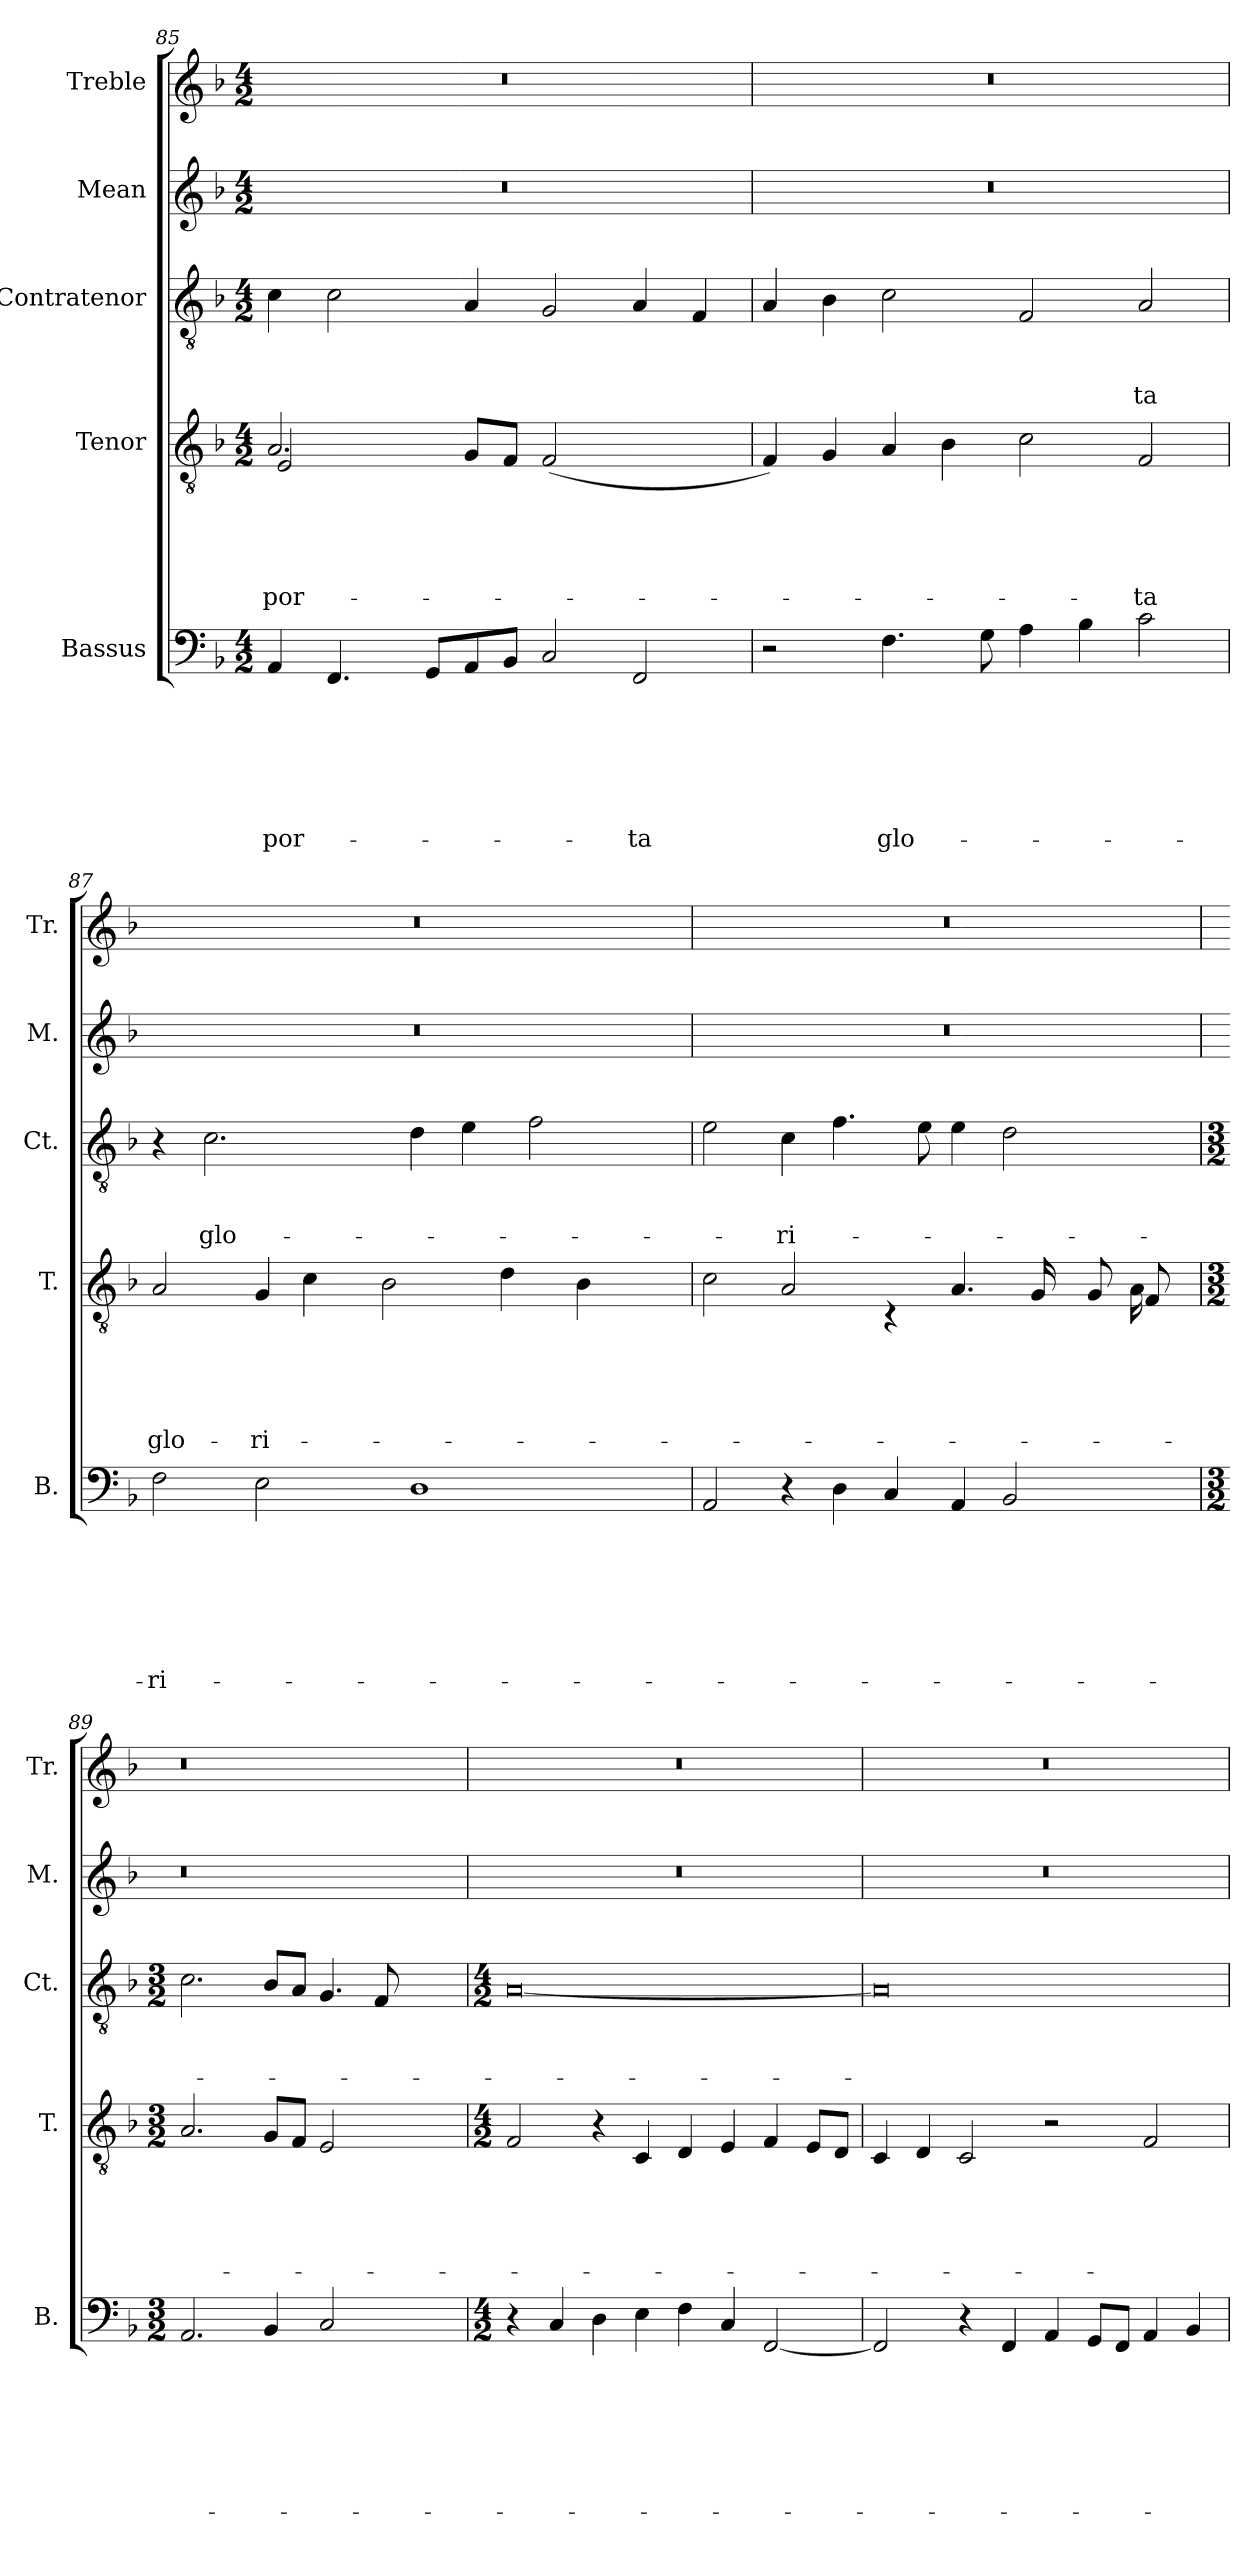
**kern	**text	**text	**text	**text	**text	**text	**text	**kern	**text	**text	**text	**text	**text	**kern	**text	**text	**text	**kern	**kern
*part5	*part5	*part5	*part5	*part5	*part5	*part5	*part5	*part4	*part4	*part4	*part4	*part4	*part4	*part3	*part3	*part3	*part3	*part2	*part1
*staff5	*staff5	*staff5	*staff5	*staff5	*staff5	*staff5	*staff5	*staff4	*staff4	*staff4	*staff4	*staff4	*staff4	*staff3	*staff3	*staff3	*staff3	*staff2	*staff1
*I"Bassus	*	*	*	*	*	*	*	*I"Tenor	*	*	*	*	*	*I"Contratenor	*	*	*	*I"Mean	*I"Treble
*I'B.	*	*	*	*	*	*	*	*I'T.	*	*	*	*	*	*I'Ct.	*	*	*	*I'M.	*I'Tr.
!!LO:LB:g=z
*clefF4	*	*	*	*	*	*	*	*clefGv2	*	*	*	*	*	*clefGv2	*	*	*	*clefG2	*clefG2
*k[b-]	*	*	*	*	*	*	*	*k[b-]	*	*	*	*	*	*k[b-]	*	*	*	*k[b-]	*k[b-]
*F:	*	*	*	*	*	*	*	*F:	*	*	*	*	*	*F:	*	*	*	*F:	*F:
*M4/2	*	*	*	*	*	*	*	*M4/2	*	*	*	*	*	*M4/2	*	*	*	*M4/2	*M4/2
=85	=85	=85	=85	=85	=85	=85	=85	=85	=85	=85	=85	=85	=85	=85	=85	=85	=85	=85	=85
!	!	!	!	!	!	!	!LO:LY:b	!	!	!	!	!	!LO:LY:b	!	!	!	!	!	!
*	*	*	*	*	*	*	*	*^	*	*	*	*	*	*	*	*	*	*	*
4AA/	.	.	.	.	.	.	por-	2.A/	2E/	.	.	.	.	por-	4c\	.	.	.	0r	0r
4.FF/	.	.	.	.	.	.	.	.	.	.	.	.	.	.	2c\	.	.	.	.	.
.	.	.	.	.	.	.	.	.	2ryy	.	.	.	.	.	.	.	.	.	.	.
8GG/L	.	.	.	.	.	.	.	.	.	.	.	.	.	.	.	.	.	.	.	.
8AA/	.	.	.	.	.	.	.	8G/L	.	.	.	.	.	.	4A/	.	.	.	.	.
8BB-/J	.	.	.	.	.	.	.	8F/J	.	.	.	.	.	.	.	.	.	.	.	.
2C/	.	.	.	.	.	.	.	(<2F/	1ryy	.	.	.	.	.	2G/	.	.	.	.	.
!	!	!	!	!	!	!	!LO:LY:b	!	!	!	!	!	!	!	!	!	!	!	!	!
2FF/	.	.	.	.	.	.	-ta	2ryy	.	.	.	.	.	.	4A/	.	.	.	.	.
.	.	.	.	.	.	.	.	.	.	.	.	.	.	.	4F/	.	.	.	.	.
*	*	*	*	*	*	*	*	*v	*v	*	*	*	*	*	*	*	*	*	*	*
=86	=86	=86	=86	=86	=86	=86	=86	=86	=86	=86	=86	=86	=86	=86	=86	=86	=86	=86	=86
2r	.	.	.	.	.	.	.	4F/)	.	.	.	.	.	4A/	.	.	.	0r	0r
.	.	.	.	.	.	.	.	4G/	.	.	.	.	.	4B-\	.	.	.	.	.
!	!	!	!	!	!	!	!LO:LY:b	!	!	!	!	!	!	!	!	!	!	!	!
4.F\	.	.	.	.	.	.	glo-	4A/	.	.	.	.	.	2c\	.	.	.	.	.
.	.	.	.	.	.	.	.	4B-\	.	.	.	.	.	.	.	.	.	.	.
8G\	.	.	.	.	.	.	.	.	.	.	.	.	.	.	.	.	.	.	.
4A\	.	.	.	.	.	.	.	2c\	.	.	.	.	.	2F/	.	.	.	.	.
4B-\	.	.	.	.	.	.	.	.	.	.	.	.	.	.	.	.	.	.	.
!	!	!	!	!	!	!	!	!	!	!	!	!	!LO:LY:b	!	!	!	!LO:LY:b	!	!
2c\	.	.	.	.	.	.	.	2F/	.	.	.	.	-ta	2A/	.	.	-ta	.	.
=87	=87	=87	=87	=87	=87	=87	=87	=87	=87	=87	=87	=87	=87	=87	=87	=87	=87	=87	=87
!	!	!	!	!	!	!	!LO:LY:b	!	!	!	!	!	!LO:LY:b	!	!	!	!	!	!
*	*	*	*	*	*	*	*	*^	*	*	*	*	*	*	*	*	*	*	*
*	*	*	*	*	*	*	*	*	*^	*	*	*	*	*	*	*	*	*	*	*
2F\	.	.	.	.	.	.	-ri-	2A/	2ryy	1ryy	.	.	.	.	glo-	4r	.	.	.	0r	0r
!	!	!	!	!	!	!	!	!	!	!	!	!	!	!	!	!	!	!	!LO:LY:b	!	!
.	.	.	.	.	.	.	.	.	.	.	.	.	.	.	.	2.c\	.	.	glo-	.	.
!	!	!	!	!	!	!	!	!	!	!	!	!	!	!	!LO:LY:b	!	!	!	!	!	!
2E\	.	.	.	.	.	.	.	4G/	8ryy	.	.	.	.	.	-ri-	.	.	.	.	.	.
.	.	.	.	.	.	.	.	.	32ryy	.	.	.	.	.	.	.	.	.	.	.	.
.	.	.	.	.	.	.	.	.	4c\	.	.	.	.	.	.	.	.	.	.	.	.
.	.	.	.	.	.	.	.	16.ryy	.	.	.	.	.	.	.	.	.	.	.	.	.
.	.	.	.	.	.	.	.	1ryy	.	.	.	.	.	.	.	.	.	.	.	.	.
.	.	.	.	.	.	.	.	.	2B-\	.	.	.	.	.	.	.	.	.	.	.	.
1D	.	.	.	.	.	.	.	.	.	2ryy	.	.	.	.	.	4d\	.	.	.	.	.
.	.	.	.	.	.	.	.	.	.	.	.	.	.	.	.	4e\	.	.	.	.	.
.	.	.	.	.	.	.	.	.	4d\	.	.	.	.	.	.	.	.	.	.	.	.
.	.	.	.	.	.	.	.	.	.	8ryy	.	.	.	.	.	2f\	.	.	.	.	.
.	.	.	.	.	.	.	.	.	.	32ryy	.	.	.	.	.	.	.	.	.	.	.
.	.	.	.	.	.	.	.	.	16.ryy	4B-\	.	.	.	.	.	.	.	.	.	.	.
.	.	.	.	.	.	.	.	.	4ryy	.	.	.	.	.	.	.	.	.	.	.	.
.	.	.	.	.	.	.	.	8ryy	.	.	.	.	.	.	.	.	.	.	.	.	.
.	.	.	.	.	.	.	.	.	.	16.ryy	.	.	.	.	.	.	.	.	.	.	.
.	.	.	.	.	.	.	.	32ryy	.	.	.	.	.	.	.	.	.	.	.	.	.
=88	=88	=88	=88	=88	=88	=88	=88	=88	=88	=88	=88	=88	=88	=88	=88	=88	=88	=88	=88	=88	=88
*	*	*	*	*	*	*	*	*	*	*^	*	*	*	*	*	*	*	*	*	*	*
2AA/	.	.	.	.	.	.	.	2c\	1ryy	1ryy	1ryy	.	.	.	.	.	2e\	.	.	.	0r	0r
!	!	!	!	!	!	!	!	!	!	!	!	!	!	!	!	!	!	!	!	!LO:LY:b	!	!
4r	.	.	.	.	.	.	.	2A/	.	.	.	.	.	.	.	.	4c\	.	.	-ri-	.	.
4D\	.	.	.	.	.	.	.	.	.	.	.	.	.	.	.	.	4.f\	.	.	.	.	.
4C/	.	.	.	.	.	.	.	2ryy	4rC	4ryy	2ryy	.	.	.	.	.	.	.	.	.	.	.
.	.	.	.	.	.	.	.	.	.	.	.	.	.	.	.	.	8e\	.	.	.	.	.
4AA/	.	.	.	.	.	.	.	.	2ryy	4.A/	.	.	.	.	.	.	4e\	.	.	.	.	.
2BB-/	.	.	.	.	.	.	.	16.ryy	.	.	4ryy	.	.	.	.	.	2d\	.	.	.	.	.
.	.	.	.	.	.	.	.	16G/	.	.	.	.	.	.	.	.	.	.	.	.	.	.
.	.	.	.	.	.	.	.	.	.	16.ryy	.	.	.	.	.	.	.	.	.	.	.	.
.	.	.	.	.	.	.	.	32ryy	.	.	.	.	.	.	.	.	.	.	.	.	.	.
.	.	.	.	.	.	.	.	4ryy	.	.	.	.	.	.	.	.	.	.	.	.	.	.
.	.	.	.	.	.	.	.	.	.	8G/	.	.	.	.	.	.	.	.	.	.	.	.
.	.	.	.	.	.	.	.	.	16.ryy	.	16.ryy	.	.	.	.	.	.	.	.	.	.	.
.	.	.	.	.	.	.	.	.	16A\	32ryy	8F/	.	.	.	.	.	.	.	.	.	.	.
.	.	.	.	.	.	.	.	.	.	8ryy	.	.	.	.	.	.	.	.	.	.	.	.
.	.	.	.	.	.	.	.	.	32ryy	.	.	.	.	.	.	.	.	.	.	.	.	.
.	.	.	.	.	.	.	.	16ryy	16ryy	.	.	.	.	.	.	.	.	.	.	.	.	.
.	.	.	.	.	.	.	.	.	.	.	32ryy	.	.	.	.	.	.	.	.	.	.	.
*	*	*	*	*	*	*	*	*v	*v	*v	*v	*	*	*	*	*	*	*	*	*	*	*
!!LO:LB:g=z
=89	=89	=89	=89	=89	=89	=89	=89	=89	=89	=89	=89	=89	=89	=89	=89	=89	=89	=89	=89
*M3/2	*	*	*	*	*	*	*	*M3/2	*	*	*	*	*	*M3/2	*	*	*	*	*
2.AA/	.	.	.	.	.	.	.	2.A/	.	.	.	.	.	2.c\	.	.	.	0r	0r
4BB-/	.	.	.	.	.	.	.	8G/L	.	.	.	.	.	8B-/L	.	.	.	.	.
.	.	.	.	.	.	.	.	8F/J	.	.	.	.	.	8A/J	.	.	.	.	.
2C/	.	.	.	.	.	.	.	2E/	.	.	.	.	.	4.G/	.	.	.	.	.
.	.	.	.	.	.	.	.	.	.	.	.	.	.	8F/	.	.	.	.	.
2ryy	.	.	.	.	.	.	.	2ryy	.	.	.	.	.	2ryy	.	.	.	.	.
=90	=90	=90	=90	=90	=90	=90	=90	=90	=90	=90	=90	=90	=90	=90	=90	=90	=90	=90	=90
*M4/2	*	*	*	*	*	*	*	*M4/2	*	*	*	*	*	*M4/2	*	*	*	*	*
4r	.	.	.	.	.	.	.	2F/	.	.	.	.	.	[<0A	.	.	.	0r	0r
4C/	.	.	.	.	.	.	.	.	.	.	.	.	.	.	.	.	.	.	.
4D\	.	.	.	.	.	.	.	4r	.	.	.	.	.	.	.	.	.	.	.
4E\	.	.	.	.	.	.	.	4C/	.	.	.	.	.	.	.	.	.	.	.
4F\	.	.	.	.	.	.	.	4D/	.	.	.	.	.	.	.	.	.	.	.
4C/	.	.	.	.	.	.	.	4E/	.	.	.	.	.	.	.	.	.	.	.
[<2FF/	.	.	.	.	.	.	.	4F/	.	.	.	.	.	.	.	.	.	.	.
.	.	.	.	.	.	.	.	8E/L	.	.	.	.	.	.	.	.	.	.	.
.	.	.	.	.	.	.	.	8D/J	.	.	.	.	.	.	.	.	.	.	.
=91	=91	=91	=91	=91	=91	=91	=91	=91	=91	=91	=91	=91	=91	=91	=91	=91	=91	=91	=91
2FF/]	.	.	.	.	.	.	.	4C/	.	.	.	.	.	0A]	.	.	.	0r	0r
.	.	.	.	.	.	.	.	4D/	.	.	.	.	.	.	.	.	.	.	.
4r	.	.	.	.	.	.	.	2C/	.	.	.	.	.	.	.	.	.	.	.
4FF/	.	.	.	.	.	.	.	.	.	.	.	.	.	.	.	.	.	.	.
4AA/	.	.	.	.	.	.	.	2r	.	.	.	.	.	.	.	.	.	.	.
8GG/L	.	.	.	.	.	.	.	.	.	.	.	.	.	.	.	.	.	.	.
8FF/J	.	.	.	.	.	.	.	.	.	.	.	.	.	.	.	.	.	.	.
4AA/	.	.	.	.	.	.	.	2F/	.	.	.	.	.	.	.	.	.	.	.
4BB-/	.	.	.	.	.	.	.	.	.	.	.	.	.	.	.	.	.	.	.
=	=	=	=	=	=	=	=	=	=	=	=	=	=	=	=	=	=	=	=
*-	*-	*-	*-	*-	*-	*-	*-	*-	*-	*-	*-	*-	*-	*-	*-	*-	*-	*-	*-
